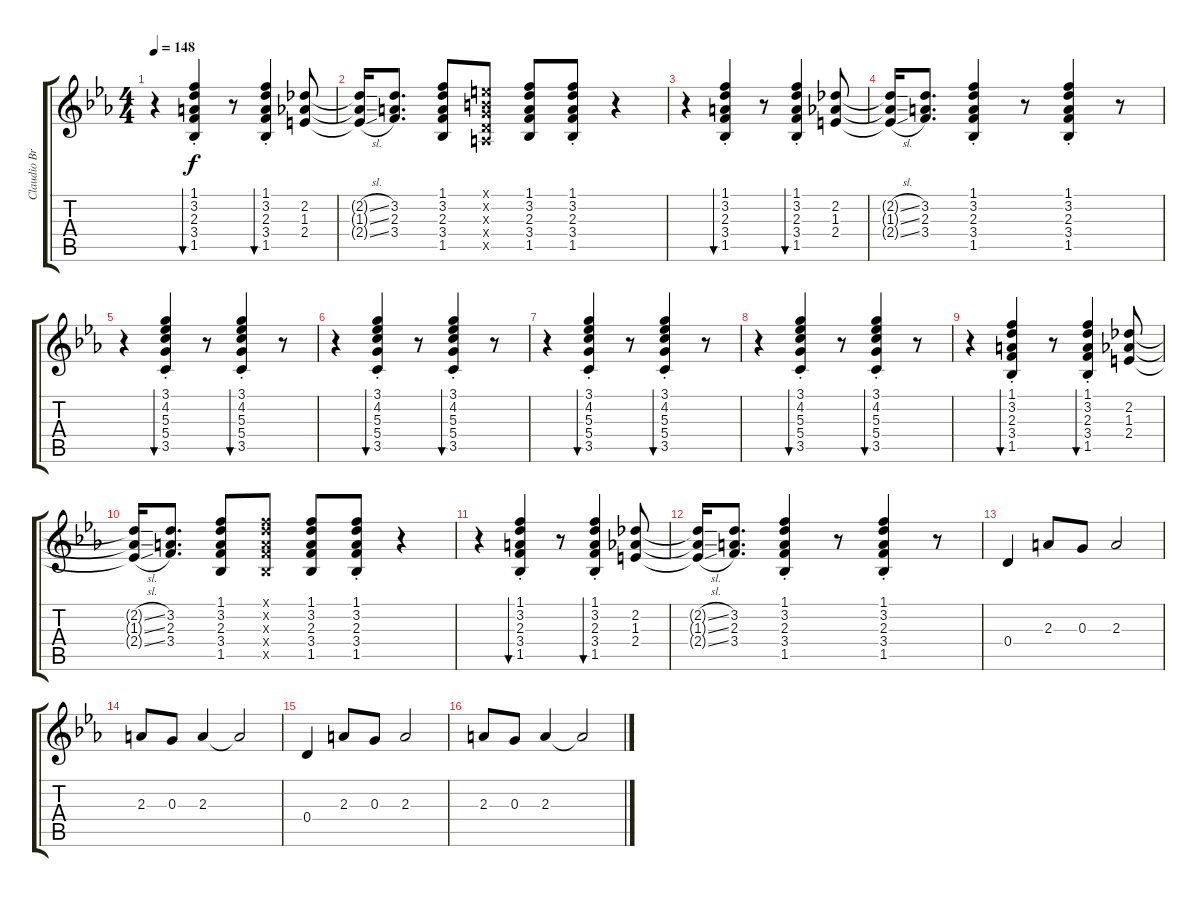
\track ("Claudio Brasini [Chitarra]" "Claudio Br") {instrument electricguitarclean}
\staff {score tabs}
\tuning (E4 B3 G3 D3 A2 E2) {hide}
\ts (4 4)
\tempo 148
\clef g2
\ks cminor
r.4{dy f} (1.1{st} 3.2{st} 2.3{st} 3.4{st} 1.5{st}).4{bu 30} r.8 (1.1{st} 3.2{st} 2.3{st} 3.4{st} 1.5{st}).4{bu 30} (2.2 1.3 2.4).8 |
(2.2{sl t} 1.3{sl t} 2.4{sl t}).16 (3.2 2.3 3.4).8{d} (1.1 3.2 2.3 3.4 1.5).8 (0.1{x} 0.2{x} 0.3{x} 0.4{x} 0.5{x}).8 (1.1 3.2 2.3 3.4 1.5).8 (1.1 3.2{st} 2.3 3.4 1.5).8 r.4 |
r.4 (1.1{st} 3.2{st} 2.3{st} 3.4{st} 1.5{st}).4{bu 30} r.8 (1.1{st} 3.2{st} 2.3{st} 3.4{st} 1.5{st}).4{bu 30} (2.2 1.3 2.4).8 |
(2.2{sl t} 1.3{sl t} 2.4{sl t}).16 (3.2 2.3 3.4).8{d} (1.1{st} 3.2{st} 2.3{st} 3.4{st} 1.5{st}).4 r.8 (1.1{st} 3.2{st} 2.3{st} 3.4{st} 1.5{st}).4 r.8 |
r.4 (3.1{st} 4.2{st} 5.3{st} 5.4{st} 3.5{st}).4{bu 30} r.8 (3.1{st} 4.2{st} 5.3{st} 5.4{st} 3.5{st}).4{bu 30} r.8 |
r.4 (3.1{st} 4.2{st} 5.3{st} 5.4{st} 3.5{st}).4{bu 30} r.8 (3.1{st} 4.2{st} 5.3{st} 5.4{st} 3.5{st}).4{bu 30} r.8 |
r.4 (3.1{st} 4.2{st} 5.3{st} 5.4{st} 3.5{st}).4{bu 30} r.8 (3.1{st} 4.2{st} 5.3{st} 5.4{st} 3.5{st}).4{bu 30} r.8 |
r.4 (3.1{st} 4.2{st} 5.3{st} 5.4{st} 3.5{st}).4{bu 30} r.8 (3.1{st} 4.2{st} 5.3{st} 5.4{st} 3.5{st}).4{bu 30} r.8 |
r.4 (1.1{st} 3.2{st} 2.3{st} 3.4{st} 1.5{st}).4{bu 30} r.8 (1.1{st} 3.2{st} 2.3{st} 3.4{st} 1.5{st}).4{bu 30} (2.2 1.3 2.4).8 |
(2.2{sl t} 1.3{sl t} 2.4{sl t}).16 (3.2 2.3 3.4).8{d} (1.1 3.2 2.3 3.4 1.5).8 (1.1{x} 3.2{x} 2.3{x} 3.4{x} 1.5{x}).8 (1.1 3.2 2.3 3.4 1.5).8 (1.1 3.2{st} 2.3 3.4 1.5).8 r.4 |
r.4 (1.1{st} 3.2{st} 2.3{st} 3.4{st} 1.5{st}).4{bu 30} r.8 (1.1{st} 3.2{st} 2.3{st} 3.4{st} 1.5{st}).4{bu 30} (2.2 1.3 2.4).8 |
(2.2{sl t} 1.3{sl t} 2.4{sl t}).16 (3.2 2.3 3.4).8{d} (1.1{st} 3.2{st} 2.3{st} 3.4{st} 1.5{st}).4 r.8 (1.1{st} 3.2{st} 2.3{st} 3.4{st} 1.5{st}).4 r.8 |
0.4.4{instrument electricguitarclean} 2.3.8 0.3.8 2.3.2 |
2.3.8 0.3.8 2.3.4 2.3{t}.2 |
0.4.4 2.3.8 0.3.8 2.3.2 |
2.3.8 0.3.8 2.3.4 2.3{t}.2
